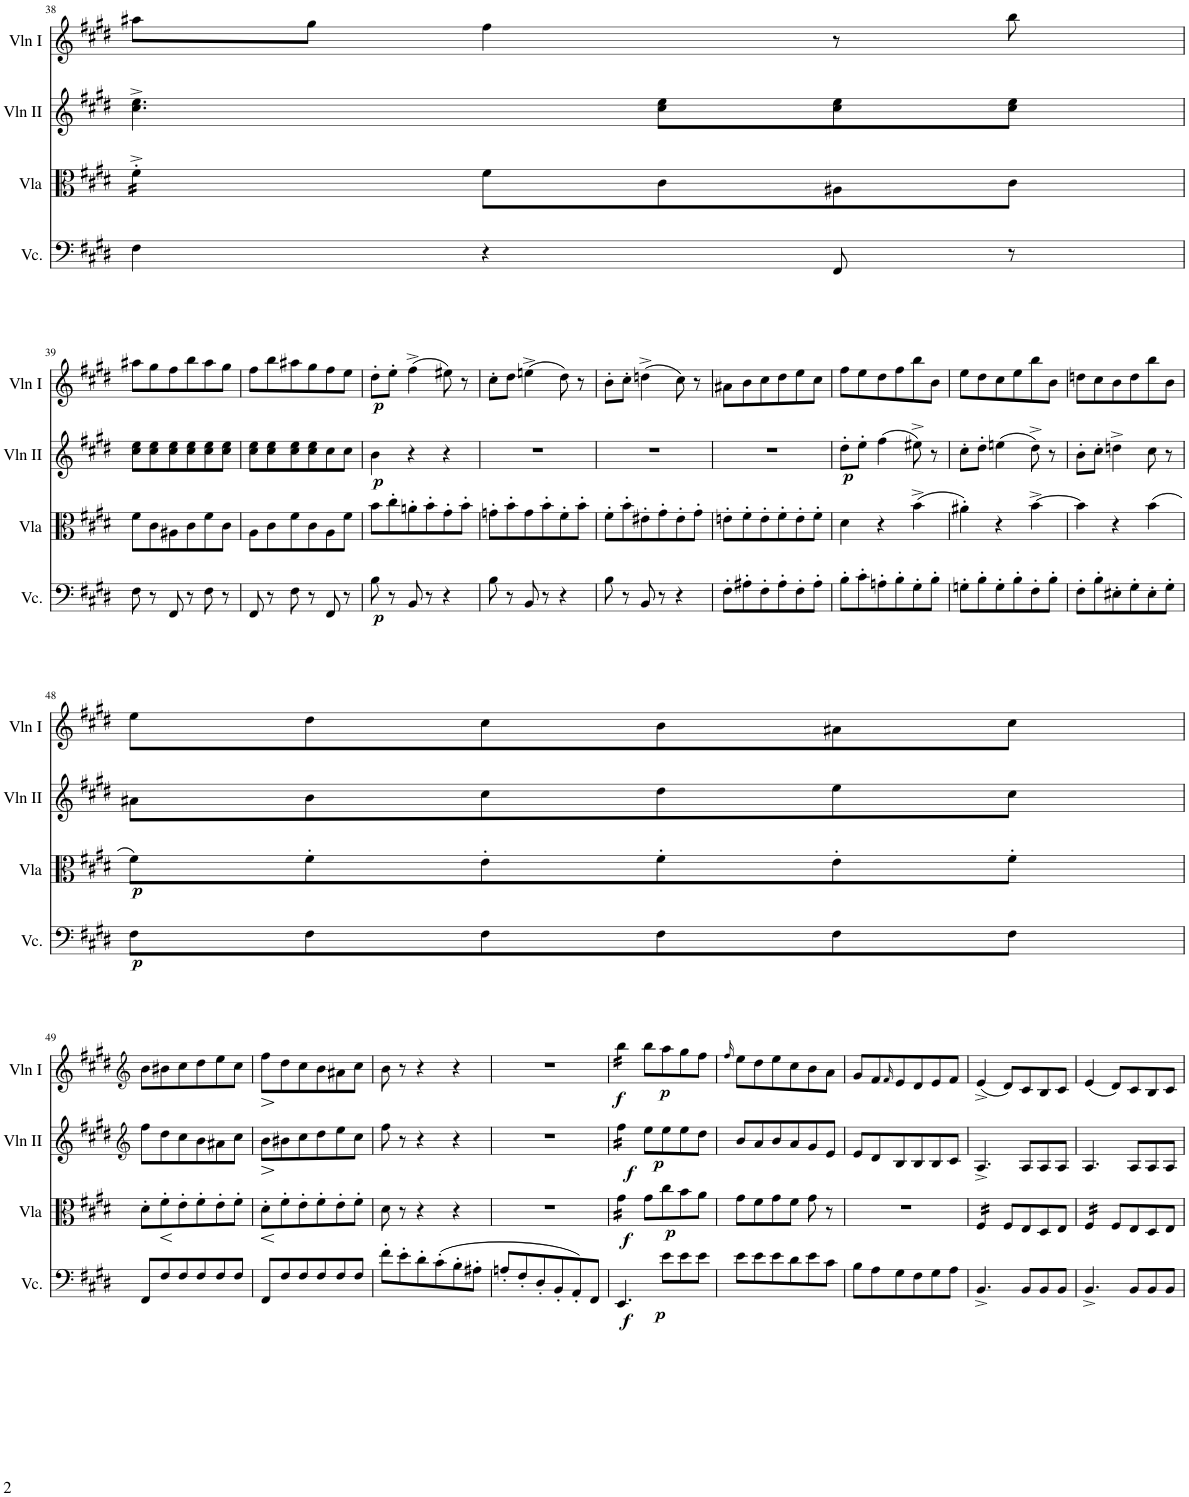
**kern	**dynam	**kern	**dynam	**kern	**dynam	**kern	**dynam
*part4	*part4	*part3	*part3	*part2	*part2	*part1	*part1
*staff4	*staff4	*staff3	*staff3	*staff2	*staff2	*staff1	*staff1
*I"Violoncello	*	*I"Viola	*	*I"Violin II	*	*I"Violin I	*
*I'Vc.	*	*I'Vla	*	*I'Vln II	*	*I'Vln I	*
!!LO:PB:g=z
*clefF4	*	*clefC3	*	*clefG2	*	*clefG2	*
*k[f#c#g#d#]	*	*k[f#c#g#d#]	*	*k[f#c#g#d#]	*	*k[f#c#g#d#]	*
*M3/4	*	*M3/4	*	*M3/4	*	*M3/4	*
=38	=38	=38	=38	=38	=38	=38	=38
*	*	*tremolo	*	*	*	*	*
4F#\	.	16f#'^\LL	.	4.cc#\^ 4.ee\^	.	8aa#X\L	.
.	.	16f#'^\	.	.	.	.	.
.	.	16f#'^\	.	.	.	8gg#\J	.
.	.	16f#'^\JJ	.	.	.	.	.
*	*	*Xtremolo	*	*	*	*	*
4r	.	8f#\L	.	.	.	4ff#\	.
.	.	8c#\	.	8cc#\ 8ee\L	.	.	.
8FF#/	.	8A#X\	.	8cc#\ 8ee\	.	8r	.
8r	.	8c#\J	.	8cc#\ 8ee\J	.	8bb\	.
!!LO:LB:g=z
=39	=39	=39	=39	=39	=39	=39	=39
8F#\	.	8f#\L	.	8cc#\ 8ee\L	.	8aa#X\L	.
8r	.	8c#\	.	8cc#\ 8ee\	.	8gg#\	.
8FF#/	.	8A#X\	.	8cc#\ 8ee\	.	8ff#\	.
8r	.	8c#\	.	8cc#\ 8ee\	.	8bb\	.
8F#\	.	8f#\	.	8cc#\ 8ee\	.	8aa#\	.
8r	.	8c#\J	.	8cc#\ 8ee\J	.	8gg#\J	.
=40	=40	=40	=40	=40	=40	=40	=40
8FF#/	.	8A\L	.	8cc#\ 8ee\L	.	8ff#\L	.
8r	.	8c#\	.	8cc#\ 8ee\	.	8bb\	.
8F#\	.	8f#\	.	8cc#\ 8ee\	.	8aa#X\	.
8r	.	8c#\	.	8cc#\ 8ee\	.	8gg#\	.
8FF#/	.	8A\	.	8cc#\	.	8ff#\	.
8r	.	8f#\J	.	8cc#\J	.	8ee\J	.
=41	=41	=41	=41	=41	=41	=41	=41
!	!LO:DY:b	!	!	!	!LO:DY:b	!	!LO:DY:b
8B\	p	8b\L	.	4b\	p	8dd#'\L	p
8r	.	8cc#'\	.	.	.	8ee'\J	.
8BB/	.	8an'\	.	4r	.	(4ff#^\	.
8r	.	8b'\	.	.	.	.	.
4r	.	8g#'\	.	4r	.	8ee#X\)	.
.	.	8b'\J	.	.	.	8r	.
=42	=42	=42	=42	=42	=42	=42	=42
8B\	.	8gn'\L	.	2.r	.	8cc#'\L	.
8r	.	8b'\	.	.	.	8dd#\J	.
8BB/	.	8g\	.	.	.	(4een^\	.
8r	.	8b'\	.	.	.	.	.
4r	.	8f#'\	.	.	.	8dd#\)	.
.	.	8b'\J	.	.	.	8r	.
=43	=43	=43	=43	=43	=43	=43	=43
8B\	.	8f#'\L	.	2.r	.	8b'\L	.
8r	.	8b'\	.	.	.	8cc#'\J	.
8BB/	.	8e#X'\	.	.	.	(4ddn^\	.
8r	.	8g#'\	.	.	.	.	.
4r	.	8e#'\	.	.	.	8cc#\)	.
.	.	8g#'\J	.	.	.	8r	.
=44	=44	=44	=44	=44	=44	=44	=44
8F#'\L	.	8en'\L	.	2.r	.	8a#X\L	.
8A#X'\	.	8f#'\	.	.	.	8b\	.
8F#'\	.	8e'\	.	.	.	8cc#\	.
8A#'\	.	8f#'\	.	.	.	8dd#\	.
8F#'\	.	8e'\	.	.	.	8ee\	.
8A#'\J	.	8f#'\J	.	.	.	8cc#\J	.
=45	=45	=45	=45	=45	=45	=45	=45
!	!	!	!	!	!LO:DY:b	!	!
8B'\L	.	4d#\	.	8dd#'\L	p	8ff#\L	.
8c#'\	.	.	.	8ee'\J	.	8ee\	.
8An'\	.	4r	.	(4ff#\	.	8dd#\	.
8B'\	.	.	.	.	.	8ff#\	.
8G#'\	.	(4b^\	.	8ee#X^\)	.	8bb\	.
8B'\J	.	.	.	8r	.	8b\J	.
=46	=46	=46	=46	=46	=46	=46	=46
8Gn'\L	.	4a#X'\)	.	8cc#'\L	.	8ee\L	.
8B'\	.	.	.	8dd#'\J	.	8dd#\	.
8G'\	.	4r	.	(4een\	.	8cc#\	.
8B'\	.	.	.	.	.	8ee\	.
8F#'\	.	[4b^\	.	8dd#^\)	.	8bb\	.
8B'\J	.	.	.	8r	.	8b\J	.
=47	=47	=47	=47	=47	=47	=47	=47
8F#'\L	.	4b\]	.	8b'\L	.	8ddn\L	.
8B'\	.	.	.	8cc#'\J	.	8cc#\	.
8E#X'\	.	4r	.	4ddn^\	.	8b\	.
8G#'\	.	.	.	.	.	8dd\	.
8E#'\	.	(4b\	.	8cc#\	.	8bb\	.
8G#'\J	.	.	.	8r	.	8b\J	.
!!LO:LB:g=z
=48	=48	=48	=48	=48	=48	=48	=48
!	!LO:DY:b	!	!LO:DY:b	!	!	!	!
8F#\L	p	8f#\L)	p	8a#X\L	.	8ee\L	.
8F#\	.	8f#'\	.	8b\	.	8dd#\	.
8F#\	.	8e'\	.	8cc#\	.	8cc#\	.
8F#\	.	8f#'\	.	8dd#\	.	8b\	.
8F#\	.	8e'\	.	8ee\	.	8a#X\	.
8F#\J	.	8f#'\J	.	8cc#\J	.	8cc#\J	.
!!LO:LB:g=z
=49	=49	=49	=49	=49	=49	=49	=49
*	*	*	*	*clefG2	*	*clefG2	*
8FF#/L	.	8d#'\L	.	8ff#\L	.	8b\L	.
!	!	!	!LO:HP:b	!	!	!	!
8F#/	.	8f#'\	<	8dd#\	.	8b#X\	.
8F#/	.	8e'\	[	8cc#\	.	8cc#\	.
8F#/	.	8f#'\	.	8b\	.	8dd#\	.
8F#/	.	8e'\	.	8a#X\	.	8ee\	.
8F#/J	.	8f#'\J	.	8cc#\J	.	8cc#\J	.
=50	=50	=50	=50	=50	=50	=50	=50
!	!	!	!LO:HP:b	!	!LO:HP:b	!	!LO:HP:b
8FF#/L	.	8d#'\L	<	8b\L	>	8ff#\L	>
8F#/	.	8f#'\	[	8b#X\	]	8dd#\	]
8F#/	.	8e'\	.	8cc#\	.	8cc#\	.
8F#/	.	8f#'\	.	8dd#\	.	8b\	.
8F#/	.	8e'\	.	8ee\	.	8a#X\	.
8F#/J	.	8f#'\J	.	8cc#\J	.	8cc#\J	.
=51	=51	=51	=51	=51	=51	=51	=51
8f#'\L	.	8d#\	.	8ff#\	.	8b\	.
8e'\	.	8r	.	8r	.	8r	.
8d#'\	.	4r	.	4r	.	4r	.
(8c#'\	.	.	.	.	.	.	.
8B'\	.	4r	.	4r	.	4r	.
8A#X'\J	.	.	.	.	.	.	.
=52	=52	=52	=52	=52	=52	=52	=52
8An'/L	.	2.r	.	2.r	.	2.r	.
8F#'/	.	.	.	.	.	.	.
8D#'/	.	.	.	.	.	.	.
8BB'/	.	.	.	.	.	.	.
8AA'/)	.	.	.	.	.	.	.
8FF#/J	.	.	.	.	.	.	.
=53	=53	=53	=53	=53	=53	=53	=53
!	!LO:DY:b	!	!LO:DY:b	!	!LO:DY:b	!	!LO:DY:b
*	*	*tremolo	*	*	*	*	*
*	*	*	*	*tremolo	*	*	*
*	*	*	*	*	*	*tremolo	*
4.EE/	f	16g#\LL	f	16ff#\LL	f	16bb\LL	f
.	.	16g#\	.	16ff#\	.	16bb\	.
.	.	16g#\	.	16ff#\	.	16bb\	.
.	.	16g#\JJ	.	16ff#\JJ	.	16bb\JJ	.
*	*	*	*	*	*	*Xtremolo	*
*	*	*	*	*Xtremolo	*	*	*
*	*	*Xtremolo	*	*	*	*	*
!	!	!	!	!	!LO:DY:b	!	!
.	.	8g#\L	.	8ee\L	p	8bb\L	.
!	!LO:DY:b	!	!LO:DY:b	!	!	!	!LO:DY:b
8e\L	p	8cc#\	p	8ee\	.	8aa\	p
8e\	.	8b\	.	8ee\	.	8gg#\	.
8e\J	.	8a\J	.	8dd#\J	.	8ff#\J	.
=54	=54	=54	=54	=54	=54	=54	=54
.	.	.	.	.	.	16qff#/	.
8e\L	.	8g#\L	.	8b/L	.	8ee\L	.
8e\	.	8f#\	.	8a/	.	8dd#\	.
8e\	.	8g#\	.	8b/	.	8ee\	.
8d#\	.	8f#\J	.	8a/	.	8cc#\	.
8e\	.	8g#\	.	8g#/	.	8b\	.
8c#\J	.	8r	.	8e/J	.	8a\J	.
=55	=55	=55	=55	=55	=55	=55	=55
8B\L	.	2.r	.	8e/L	.	8g#/L	.
8A\	.	.	.	8d#/	.	8f#/	.
.	.	.	.	.	.	16qf#/	.
8G#\	.	.	.	8B/	.	8e/	.
8F#\	.	.	.	8B/	.	8d#/	.
8G#\	.	.	.	8B/	.	8e/	.
8A\J	.	.	.	8c#/J	.	8f#/J	.
=56	=56	=56	=56	=56	=56	=56	=56
*	*	*tremolo	*	*	*	*	*
4.BB^/	.	16F#/LL	.	4.A^/	.	(4e^/	.
.	.	16F#/	.	.	.	.	.
.	.	16F#/	.	.	.	.	.
.	.	16F#/JJ	.	.	.	.	.
*	*	*Xtremolo	*	*	*	*	*
.	.	8F#/L	.	.	.	8d#/L)	.
8BB/L	.	8E/	.	8A/L	.	8c#/	.
8BB/	.	8D#/	.	8A/	.	8B/	.
8BB/J	.	8E/J	.	8A/J	.	8c#/J	.
=57	=57	=57	=57	=57	=57	=57	=57
*	*	*tremolo	*	*	*	*	*
4.BB^/	.	16F#/LL	.	4.A/	.	(4e/	.
.	.	16F#/	.	.	.	.	.
.	.	16F#/	.	.	.	.	.
.	.	16F#/JJ	.	.	.	.	.
*	*	*Xtremolo	*	*	*	*	*
.	.	8F#/L	.	.	.	8d#/L)	.
8BB/L	.	8E/	.	8A/L	.	8c#/	.
8BB/	.	8D#/	.	8A/	.	8B/	.
8BB/J	.	8E/J	.	8A/J	.	8c#/J	.
=	=	=	=	=	=	=	=
*-	*-	*-	*-	*-	*-	*-	*-
